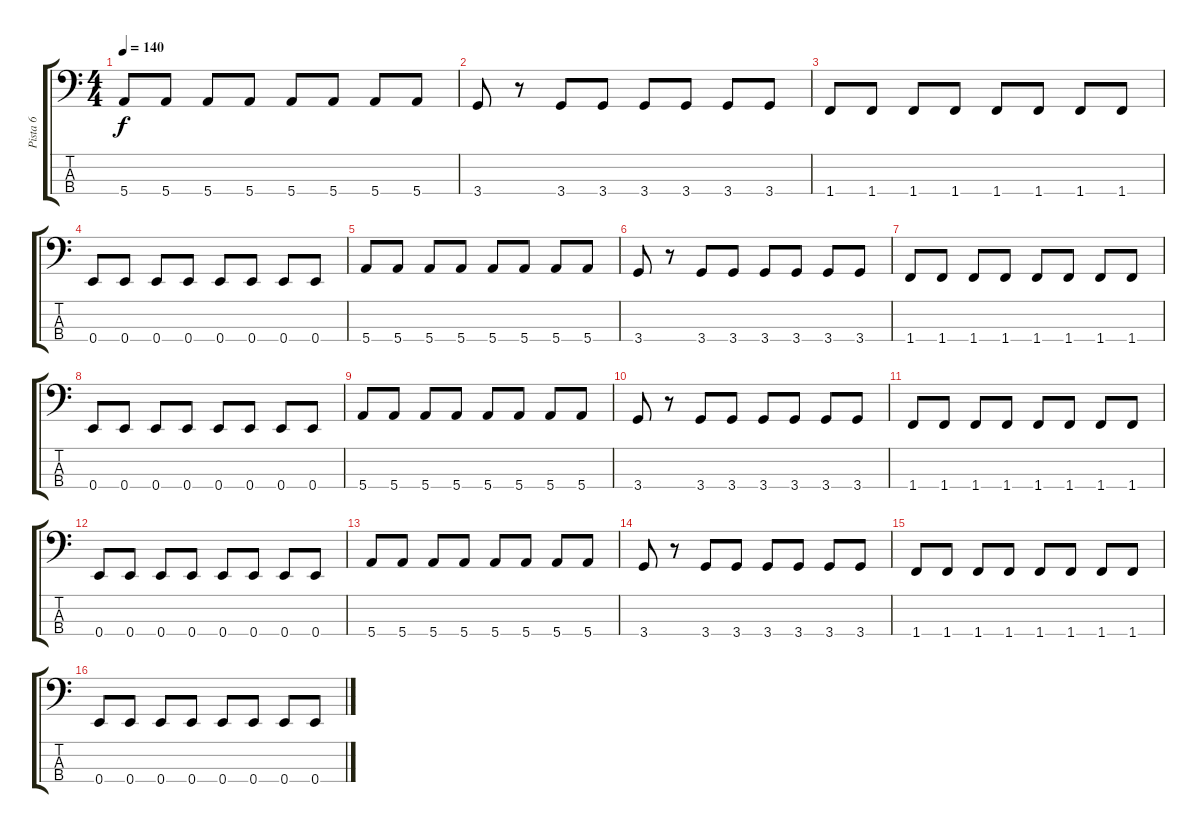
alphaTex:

\track ("Pista 6" "Pista 6") {instrument electricbassfinger}
\staff {score tabs}
\tuning (G2 D2 A1 E1) {hide}
\ts (4 4)
\tempo 140
\clef f4
\ks c
5.4.8{dy f} 5.4.8 5.4.8 5.4.8 5.4.8 5.4.8 5.4.8 5.4.8 |
3.4.8 r.8 3.4.8 3.4.8 3.4.8 3.4.8 3.4.8 3.4.8 |
1.4.8 1.4.8 1.4.8 1.4.8 1.4.8 1.4.8 1.4.8 1.4.8 |
0.4.8 0.4.8 0.4.8 0.4.8 0.4.8 0.4.8 0.4.8 0.4.8 |
5.4.8 5.4.8 5.4.8 5.4.8 5.4.8 5.4.8 5.4.8 5.4.8 |
3.4.8 r.8 3.4.8 3.4.8 3.4.8 3.4.8 3.4.8 3.4.8 |
1.4.8 1.4.8 1.4.8 1.4.8 1.4.8 1.4.8 1.4.8 1.4.8 |
0.4.8 0.4.8 0.4.8 0.4.8 0.4.8 0.4.8 0.4.8 0.4.8 |
5.4.8 5.4.8 5.4.8 5.4.8 5.4.8 5.4.8 5.4.8 5.4.8 |
3.4.8 r.8 3.4.8 3.4.8 3.4.8 3.4.8 3.4.8 3.4.8 |
1.4.8 1.4.8 1.4.8 1.4.8 1.4.8 1.4.8 1.4.8 1.4.8 |
0.4.8 0.4.8 0.4.8 0.4.8 0.4.8 0.4.8 0.4.8 0.4.8 |
5.4.8 5.4.8 5.4.8 5.4.8 5.4.8 5.4.8 5.4.8 5.4.8 |
3.4.8 r.8 3.4.8 3.4.8 3.4.8 3.4.8 3.4.8 3.4.8 |
1.4.8 1.4.8 1.4.8 1.4.8 1.4.8 1.4.8 1.4.8 1.4.8 |
0.4.8 0.4.8 0.4.8 0.4.8 0.4.8 0.4.8 0.4.8 0.4.8
